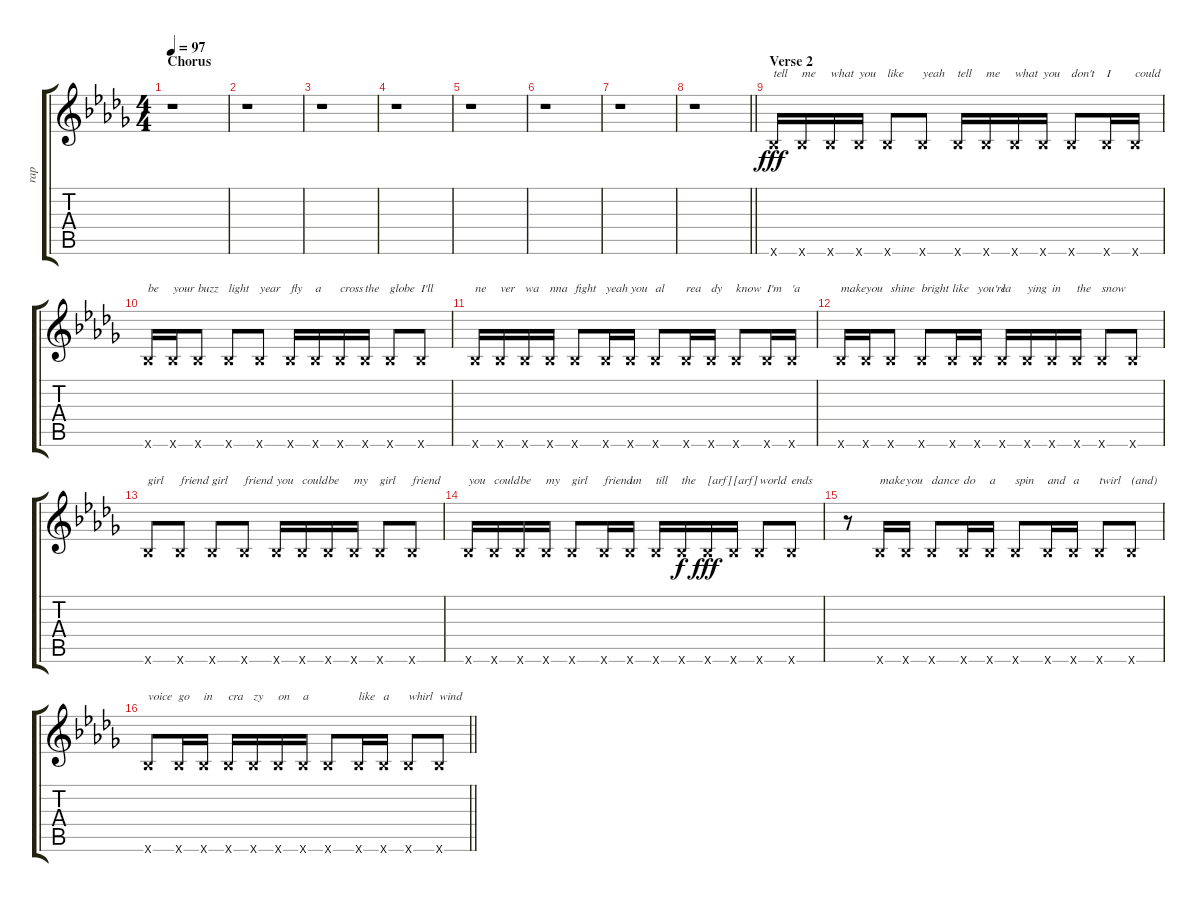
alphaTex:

\track ("rap" "rap") {instrument distortionguitar}
\staff {score tabs}
\tuning (E4 B3 G3 D3 A2 E2) {hide}
\ts (4 4)
\section ("" "Chorus")
\tempo 97
\clef g2
\ks bbminor
r.1{dy fff} |
r.1 |
r.1 |
r.1 |
r.1 |
r.1 |
r.1 |
\barLineRight lightlight
r.1 |
\section ("" "Verse 2")
6.6{x}.16{txt "tell"} 6.6{x}.16{txt "me"} 6.6{x}.16{txt "what"} 6.6{x}.16{txt "you"} 6.6{x}.8{txt "like"} 6.6{x}.8{txt "yeah"} 6.6{x}.16{txt "tell"} 6.6{x}.16{txt "me"} 6.6{x}.16{txt "what"} 6.6{x}.16{txt "you"} 6.6{x}.8{txt "don't"} 6.6{x}.16{txt "I"} 6.6{x}.16{txt "could"} |
6.6{x}.16{txt "be"} 6.6{x}.16{txt "your"} 6.6{x}.8{txt "buzz"} 6.6{x}.8{txt "light"} 6.6{x}.8{txt "year"} 6.6{x}.16{txt "fly"} 6.6{x}.16{txt "a"} 6.6{x}.16{txt "cross"} 6.6{x}.16{txt "the"} 6.6{x}.8{txt "globe"} 6.6{x}.8{txt "I'll"} |
6.6{x}.16{txt "ne"} 6.6{x}.16{txt "ver"} 6.6{x}.16{txt "wa"} 6.6{x}.16{txt "nna"} 6.6{x}.8{txt "fight"} 6.6{x}.16{txt "yeah"} 6.6{x}.16{txt "you"} 6.6{x}.8{txt "al"} 6.6{x}.16{txt "rea"} 6.6{x}.16{txt "dy"} 6.6{x}.8{txt "know"} 6.6{x}.16{txt "I'm"} 6.6{x}.16{txt "'a"} |
6.6{x}.16{txt "make"} 6.6{x}.16{txt "you"} 6.6{x}.8{txt "shine"} 6.6{x}.8{txt "bright"} 6.6{x}.16{txt "like"} 6.6{x}.16{txt "you're"} 6.6{x}.16{txt "la"} 6.6{x}.16{txt "ying"} 6.6{x}.16{txt "in"} 6.6{x}.16{txt "the"} 6.6{x}.8{txt "snow"} 6.6{x}.8 |
6.6{x}.8{txt "girl"} 6.6{x}.8{txt "friend"} 6.6{x}.8{txt "girl"} 6.6{x}.8{txt "friend"} 6.6{x}.16{txt "you"} 6.6{x}.16{txt "could"} 6.6{x}.16{txt "be"} 6.6{x}.16{txt "my"} 6.6{x}.8{txt "girl"} 6.6{x}.8{txt "friend"} |
6.6{x}.16{txt "you"} 6.6{x}.16{txt "could"} 6.6{x}.16{txt "be"} 6.6{x}.16{txt "my"} 6.6{x}.8{txt "girl"} 6.6{x}.16{txt "friend"} 6.6{x}.16{txt "un"} 6.6{x}.16{txt "till"} 6.6{x}.16{txt "the" dy f} 6.6{x}.16{txt "[arf]" dy fff} 6.6{x}.16{txt "[arf]"} 6.6{x}.8{txt "world"} 6.6{x}.8{txt "ends"} |
r.8 6.6{x}.16{txt "make"} 6.6{x}.16{txt "you"} 6.6{x}.8{txt "dance"} 6.6{x}.16{txt "do"} 6.6{x}.16{txt "a"} 6.6{x}.8{txt "spin"} 6.6{x}.16{txt "and"} 6.6{x}.16{txt "a"} 6.6{x}.8{txt "twirl"} 6.6{x}.8{txt "(and)"} |
\barLineRight lightlight
6.6{x}.8{txt "voice"} 6.6{x}.16{txt "go"} 6.6{x}.16{txt "in"} 6.6{x}.16{txt "cra"} 6.6{x}.16{txt "zy"} 6.6{x}.16{txt "on"} 6.6{x}.16{txt "a"} 6.6{x}.8 6.6{x}.16{txt "like"} 6.6{x}.16{txt "a"} 6.6{x}.8{txt "whirl"} 6.6{x}.8{txt "wind"}
